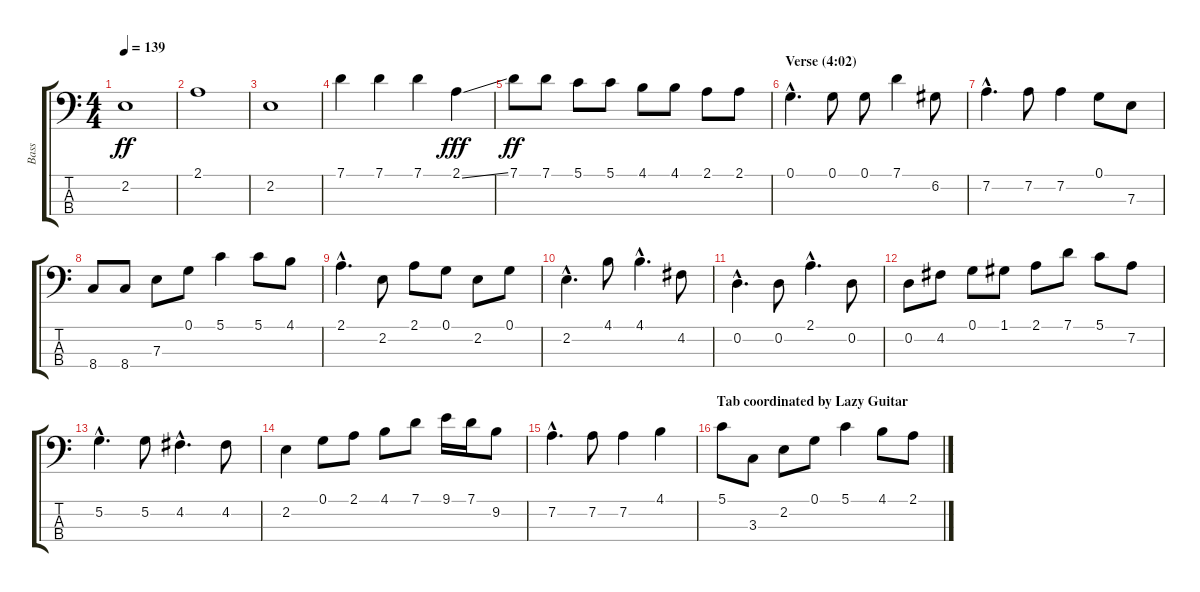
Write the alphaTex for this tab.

\track ("Bass" "Bass") {instrument electricbasspick}
\staff {score tabs}
\tuning (G2 D2 A1 E1) {hide}
\ts (4 4)
\tempo 139
\clef f4
\ks c
2.2.1{dy ff} |
2.1.1 |
2.2.1 |
7.1.4 7.1.4 7.1.4 2.1{ss}.4{dy fff} |
7.1.8{dy ff} 7.1.8 5.1.8 5.1.8 4.1.8 4.1.8 2.1.8 2.1.8 |
\section ("" "Verse (4:02)")
0.1{hac}.4{d} 0.1.8 0.1.8 7.1.4 6.2.8 |
7.2{hac}.4{d} 7.2.8 7.2.4 0.1.8 7.3.8 |
8.4.8 8.4.8 7.3.8 0.1.8 5.1.4 5.1.8 4.1.8 |
2.1{hac}.4{d} 2.2.8 2.1.8 0.1.8 2.2.8 0.1.8 |
2.2{hac}.4{d} 4.1.8 4.1{hac}.4{d} 4.2.8 |
0.2{hac}.4{d} 0.2.8 2.1{hac}.4{d} 0.2.8 |
0.2.8 4.2.8 0.1.8 1.1.8 2.1.8 7.1.8 5.1.8 7.2.8 |
5.2{hac}.4{d} 5.2.8 4.2{hac}.4{d} 4.2.8 |
2.2.4 0.1.8 2.1.8 4.1.8 7.1.8 9.1.16 7.1.16 9.2.8 |
7.2{hac}.4{d} 7.2.8 7.2.4 4.1.4 |
\section ("" "Tab coordinated by Lazy Guitar")
5.1.8 3.3.8 2.2.8 0.1.8 5.1.4 4.1.8 2.1.8
